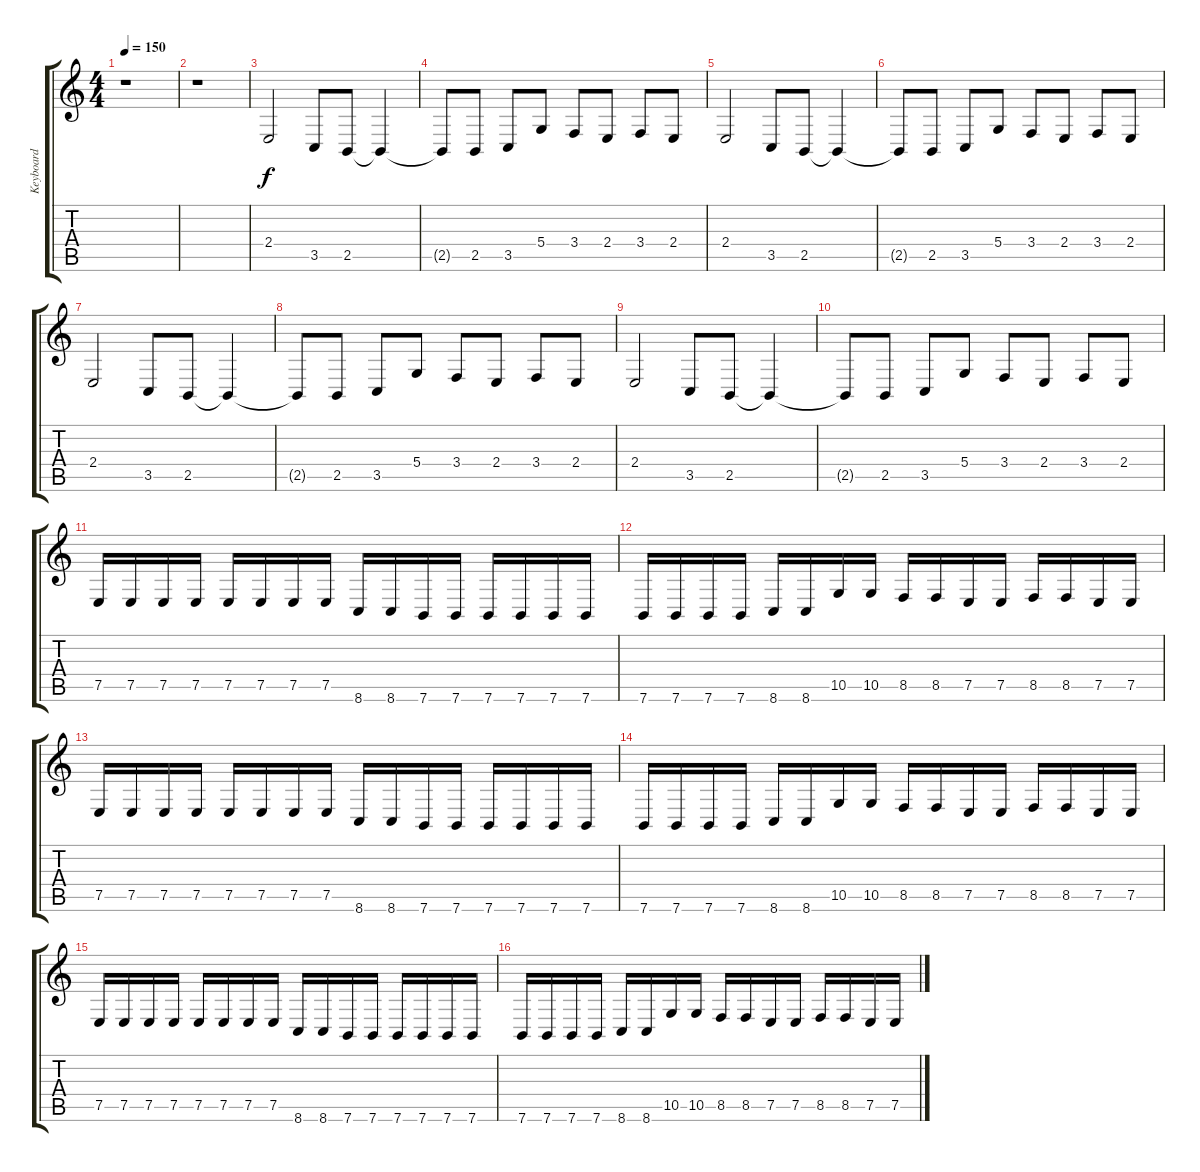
\track ("Keyboard" "Keyboard") {instrument churchorgan}
\staff {score tabs}
\tuning (E4 B3 G3 D3 A2 E2) {hide}
\ts (4 4)
\tempo 150
\clef g2
\ks c
r.1{dy f} |
r.1 |
2.4.2{volume 8 instrument churchorgan} 3.5.8 2.5.8 2.5{t}.4 |
2.5{t}.8 2.5.8 3.5.8 5.4.8 3.4.8 2.4.8 3.4.8 2.4.8 |
2.4.2 3.5.8 2.5.8 2.5{t}.4 |
2.5{t}.8 2.5.8 3.5.8 5.4.8 3.4.8 2.4.8 3.4.8 2.4.8 |
2.4.2 3.5.8 2.5.8 2.5{t}.4 |
2.5{t}.8 2.5.8 3.5.8 5.4.8 3.4.8 2.4.8 3.4.8 2.4.8 |
2.4.2 3.5.8 2.5.8 2.5{t}.4 |
2.5{t}.8 2.5.8 3.5.8 5.4.8 3.4.8 2.4.8 3.4.8 2.4.8 |
7.5.16 7.5.16 7.5.16 7.5.16 7.5.16 7.5.16 7.5.16 7.5.16 8.6.16 8.6.16 7.6.16 7.6.16 7.6.16 7.6.16 7.6.16 7.6.16 |
7.6.16 7.6.16 7.6.16 7.6.16 8.6.16 8.6.16 10.5.16 10.5.16 8.5.16 8.5.16 7.5.16 7.5.16 8.5.16 8.5.16 7.5.16 7.5.16 |
7.5.16 7.5.16 7.5.16 7.5.16 7.5.16 7.5.16 7.5.16 7.5.16 8.6.16 8.6.16 7.6.16 7.6.16 7.6.16 7.6.16 7.6.16 7.6.16 |
7.6.16 7.6.16 7.6.16 7.6.16 8.6.16 8.6.16 10.5.16 10.5.16 8.5.16 8.5.16 7.5.16 7.5.16 8.5.16 8.5.16 7.5.16 7.5.16 |
7.5.16 7.5.16 7.5.16 7.5.16 7.5.16 7.5.16 7.5.16 7.5.16 8.6.16 8.6.16 7.6.16 7.6.16 7.6.16 7.6.16 7.6.16 7.6.16 |
7.6.16 7.6.16 7.6.16 7.6.16 8.6.16 8.6.16 10.5.16 10.5.16 8.5.16 8.5.16 7.5.16 7.5.16 8.5.16 8.5.16 7.5.16 7.5.16
